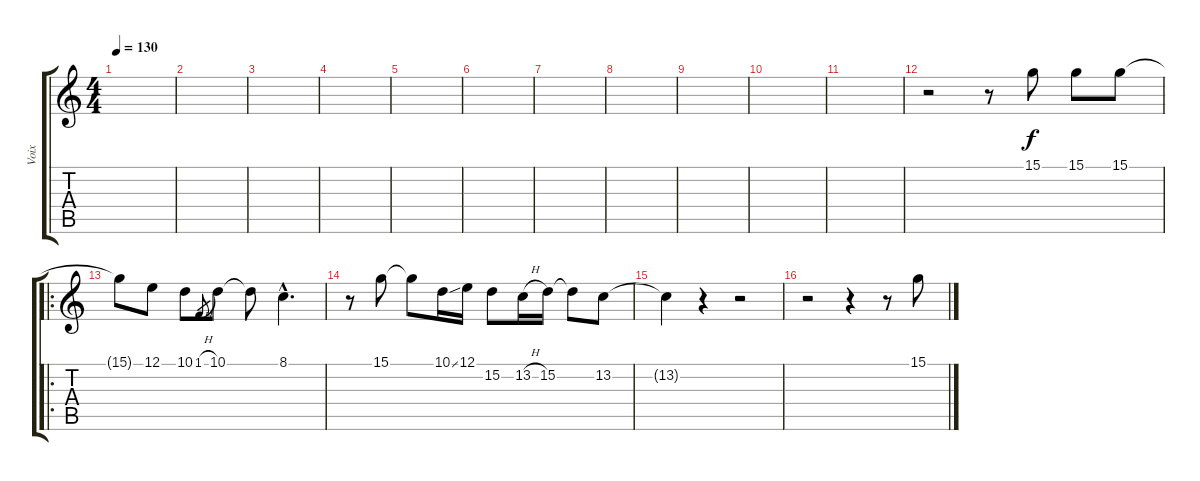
\track ("Voix" "Voix") {instrument accordion}
\staff {score tabs}
\tuning (E4 B3 G3 D3 A2 E2) {hide}
\ts (4 4)
\tempo 130
\clef g2
\ks c
|
|
|
|
|
|
|
|
|
|
|
r.2 r.8 15.1.8 15.1.8 15.1.8 |
\ro
15.1{t}.8 12.1.8 10.1.8 1.1{h}.8{gr} 10.1.8 10.1{t}.8 8.1{hac}.4{d} |
r.8 15.1.8 15.1{t}.8 10.1{ss}.16 12.1.16 15.2.8 13.2{h}.16 15.2.16 15.2{t}.8 13.2.8 |
13.2{t}.4 r.4 r.2 |
r.2 r.4 r.8 15.1.8
